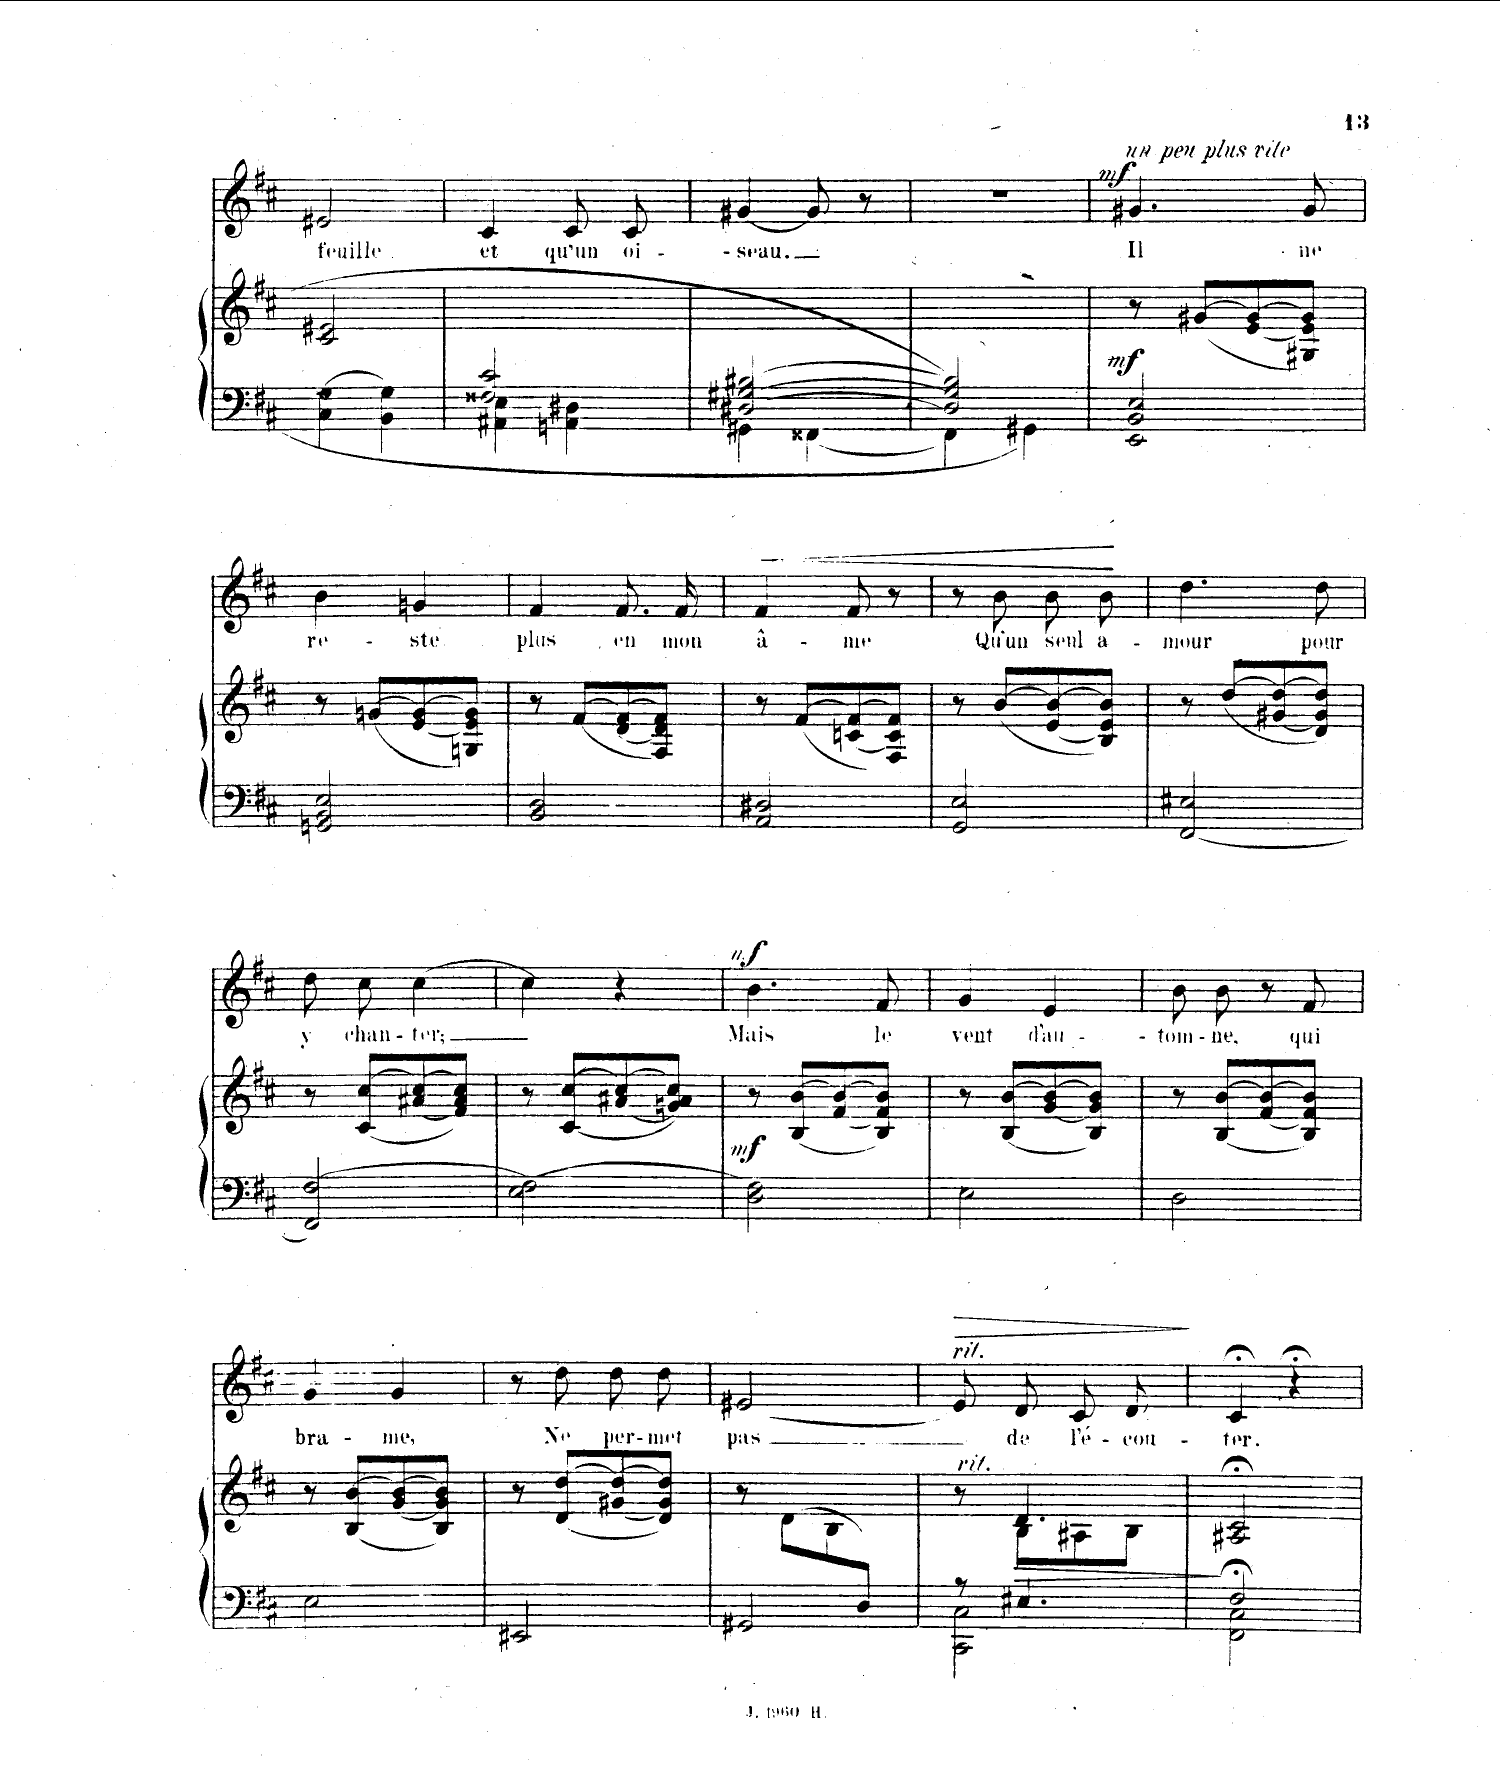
**kern	**kern	**dynam	**kern	**text	**dynam
*part2	*part2	*part2	*part1	*part1	*part1
*staff3	*staff2	*staff2/3	*staff1	*staff1	*staff1
*I"Piano	*	*	*I"Chant Voice	*	*
*I'Pno	*	*	*	*	*
*clefF4	*clefG2	*	*clefG2	*	*
*k[f#c#]	*k[f#c#]	*	*k[f#c#]	*	*
*M2/4	*M2/4	*	*M2/4	*	*
=15	=15	=15	=15	=15	=15
4C#\ [4G\	2c#/ 2e#X/	.	2e#X/	feuille	.
4BB\ 4G\]	.	.	.	.	.
=16	=16	=16	=16	=16	=16
*^	*	*	*	*	*
2F##X/ 2c#/	4AA#X\ 4E\	2ryy	.	4c#/	et	.
.	4AAn\ 4D#X\	.	.	8c#/L	qu’un	.
.	.	.	.	8c#/J	oi-	.
=17	=17	=17	=17	=17	=17	=17
[>2D#X/ [2G#X/ [2B#X/	4GG#X\	2ryy	.	[4g#X/	-seau.	.
.	[<4FF##X\	.	.	8g#/]	.	.
.	.	.	.	8r	.	.
=18	=18	=18	=18	=18	=18	=18
2D#/] 2G#/] 2B#/]	4FF##\]	2ryy	.	2r	.	.
.	4GG#X\	.	.	.	.	.
=19	=19	=19	=19	=19	=19	=19
!	!	!	!	!LO:TX:a:B:t=un peu plus vite	!	!
!	!	!	!LO:DY:a=2	!	!	!LO:DY:a
*v	*v	*	*	*	*	*
2EE/ 2BB/ 2E/	8r	mf	4.g#X/	Il	mf
.	([>8g#X/L	.	.	.	.
.	[8e/ 8g#/_	.	.	.	.
.	8G#X/ 8e/] 8g#/]J)	.	8g#/	ne	.
=20	=20	=20	=20	=20	=20
2GGn/ 2BB/ 2E/	8r	.	4b\	re-	.
.	([>8gn/L	.	.	.	.
.	[8e/ 8g/_	.	4gn/	-ste	.
.	8Gn/ 8e/] 8g/]J)	.	.	.	.
=21	=21	=21	=21	=21	=21
2BB/ 2D/	8r	.	4f#/	plus	.
.	([>8f#/L	.	.	.	.
.	[8d/ 8f#/_	.	8.f#/L	en	.
.	8F#/ 8d/] 8f#/]J)	.	.	.	.
.	.	.	16f#/Jk	mon	.
=22	=22	=22	=22	=22	=22
!	!	!	!	!	!LO:HP:b
2AA/ 2D#X/	8r	.	4f#/	â-	<
.	([>8f#/L	.	.	.	.
.	[8cn/ 8f#/_	.	8f#/	-me	.
.	8F#/ 8c/] 8f#/]J)	.	8r	.	.
=23	=23	=23	=23	=23	=23
2GG/ 2E/	8r	.	8r	.	.
.	([>8b/L	.	8b\	Qu’un	.
.	[8e/ 8b/_	.	8b\L	seul	.
.	8B/ 8e/] 8b/]J)	.	8b\J	a-	.
.	.	.	.	.	[
=24	=24	=24	=24	=24	=24
[2FF#/ 2E#X/	8r	.	4.dd\	-mour	.
.	([>8dd/L	.	.	.	.
.	[8g#X/ 8dd/_	.	.	.	.
.	8d/ 8g#/] 8dd/]J)	.	8dd\	pour	.
=25	=25	=25	=25	=25	=25
2FF#/] [2F#/	8r	.	8dd\L	y	.
.	(8c#/ [>8cc#/L	.	8cc#\J	chan-	.
.	[8a#X/ 8cc#/_	.	[4cc#\	-ter;	.
.	8f#/ 8a#/] 8cc#/]J)	.	.	.	.
=26	=26	=26	=26	=26	=26
2E\ 2F#\_	8r	.	4cc#\]	.	.
.	(8c#/ [>8cc#/L	.	.	.	.
.	[8a#X/ 8cc#/_	.	4r	.	.
.	8gn/ 8a#/] 8cc#/]J)	.	.	.	.
=27	=27	=27	=27	=27	=27
!	!	!LO:DY:a=2	!	!	!LO:DY:a
2D\ 2F#\]	8r	mf	4.b\	Mais	mf
.	(8B/ [>8b/L	.	.	.	.
.	[8f#/ 8b/_	.	.	.	.
.	8B/ 8f#/] 8b/]J)	.	8f#/	le	.
=28	=28	=28	=28	=28	=28
2E\	8r	.	4g/	vent	.
.	(8B/ [>8b/L	.	.	.	.
.	[8g/ 8b/_	.	4e/	d’au-	.
.	8B/ 8g/] 8b/]J)	.	.	.	.
=29	=29	=29	=29	=29	=29
2D\	8r	.	8b\L	-tom-	.
.	(8B/ [>8b/L	.	8b\J	-ne	.
.	[8f#/ 8b/_	.	8r	.	.
.	8B/ 8f#/] 8b/]J)	.	8f#/	qui	.
=30	=30	=30	=30	=30	=30
2E\	8r	.	4g/	bra-	.
.	(8B/ [>8b/L	.	.	.	.
.	[8g/ 8b/_	.	4g/	-me,	.
.	8B/ 8g/] 8b/]J)	.	.	.	.
=31	=31	=31	=31	=31	=31
2EE#X/	8r	.	8r	.	.
.	(8d/ [>8dd/L	.	8dd\	Ne	.
.	[8g#X/ 8dd/_	.	8dd\L	per-	.
.	8d/ 8g#/] 8dd/]J)	.	8dd\J	-met	.
=32	=32	=32	=32	=32	=32
*^	*	*	*	*	*
4.ryy	2GG#X/	8r	.	[2e#X/	pas	.
.	.	(8d\L	.	.	.	.
.	.	8B\	.	.	.	.
8D/J)	.	8ryy	.	.	.	.
=33	=33	=33	=33	=33	=33	=33
*	*	*^	*	*	*	*
!	!	!	!	!	!LO:TX:a:B:t=rit.	!	!
!	!	!LO:TX:a:B:t=rit.	!	!	!	!	!
!	!	!	!	!	!	!	!LO:HP:b
8r	2CC#\ 2C#\	8r	8ryy	.	8e#/L]	.	>
!	!	!	!	!LO:HP:b	!	!	!
4.E#X/	.	4.d/	8B\L	>	8d/J	de	.
.	.	.	8A#X\	.	8c#/L	l’é-	.
.	.	.	8B\J	.	8d/J	-cou-	.
*v	*v	*	*	*	*	*	*
*	*v	*v	*	*	*	*
.	.	.	.	.	]
=34	=34	=34	=34	=34	=34
*^	*	*	*	*	*
2F#;</	2FF#\ 2C#\	2A#X/;< 2c#/;<	.	4c#;</	-ter.	.
.	.	.	.	4r;<	.	.
*v	*v	*	*	*	*	*
.	.	]	.	.	.
=	=	=	=	=	=
*-	*-	*-	*-	*-	*-
